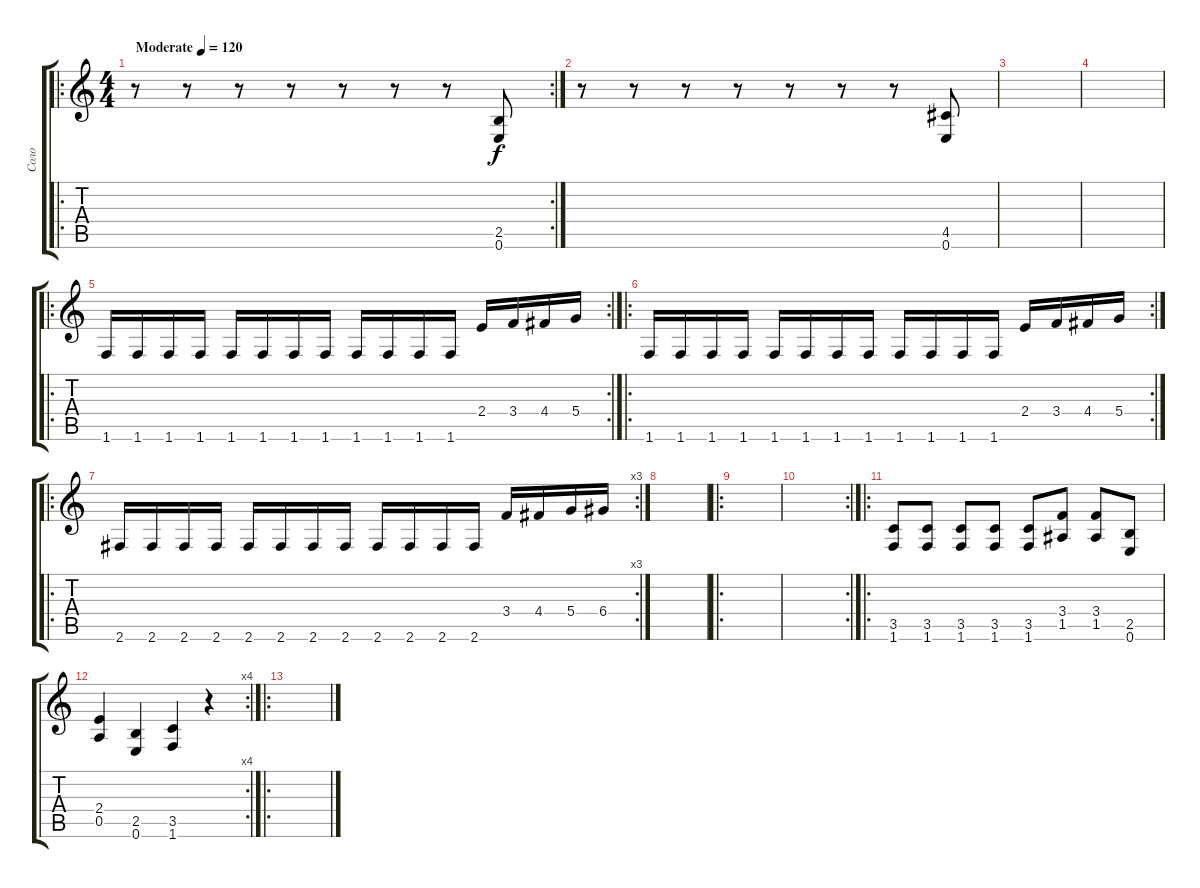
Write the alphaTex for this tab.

\track ("Соло" "Соло") {instrument overdrivenguitar}
\staff {score tabs}
\tuning (E4 B3 G3 D3 A2 E2) {hide}
\ro
\rc 2
\ts (4 4)
\tempo (120 "Moderate")
\clef g2
\ks c
r.8{dy f instrument overdrivenguitar} r.8 r.8 r.8 r.8 r.8 r.8 (2.5 0.6).8 |
r.8 r.8 r.8 r.8 r.8 r.8 r.8 (4.5 0.6).8 |
|
|
\ro
\rc 2
1.6.16 1.6.16 1.6.16 1.6.16 1.6.16 1.6.16 1.6.16 1.6.16 1.6.16 1.6.16 1.6.16 1.6.16 2.4.16 3.4.16 4.4.16 5.4.16 |
\ro
\rc 2
1.6.16 1.6.16 1.6.16 1.6.16 1.6.16 1.6.16 1.6.16 1.6.16 1.6.16 1.6.16 1.6.16 1.6.16 2.4.16 3.4.16 4.4.16 5.4.16 |
\ro
\rc 3
2.6.16 2.6.16 2.6.16 2.6.16 2.6.16 2.6.16 2.6.16 2.6.16 2.6.16 2.6.16 2.6.16 2.6.16 3.4.16 4.4.16 5.4.16 6.4.16 |
|
\ro
|
\rc 2
|
\ro
(3.5 1.6).8 (3.5 1.6).8 (3.5 1.6).8 (3.5 1.6).8 (3.5 1.6).8 (3.4 1.5).8 (3.4 1.5).8 (2.5 0.6).8 |
\rc 4
(2.4 0.5).4 (2.5 0.6).4 (3.5 1.6).4 r.4 |
\ro
